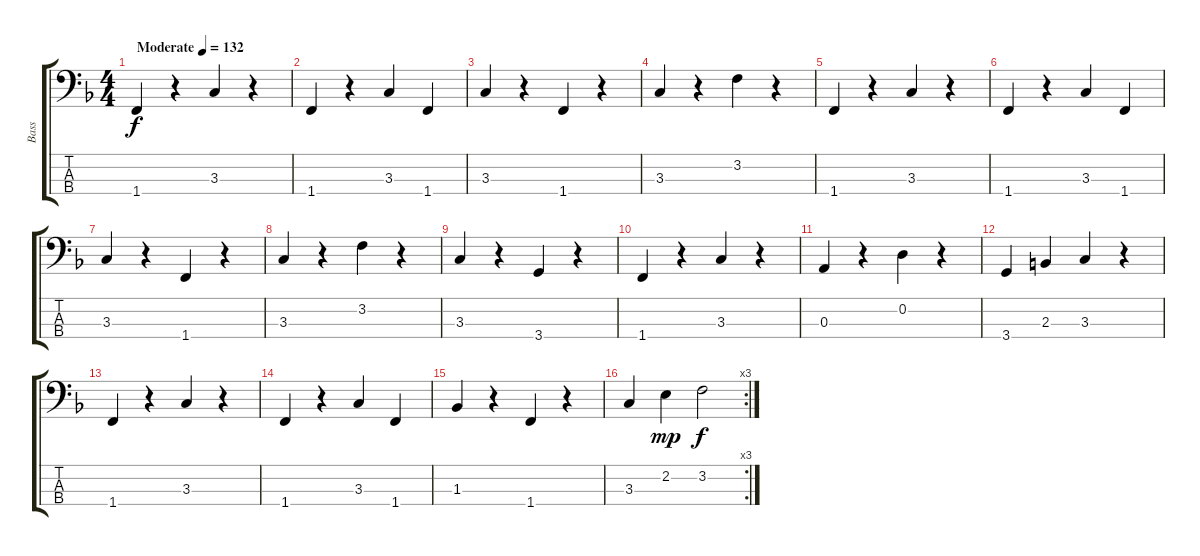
\track ("Bass" "Bass") {instrument electricbassfinger}
\staff {score tabs}
\tuning (G2 D2 A1 E1) {hide}
\ts (4 4)
\tempo (132 "Moderate")
\clef f4
\ks f
1.4.4{dy f instrument electricbassfinger} r.4 3.3.4 r.4 |
1.4.4 r.4 3.3.4 1.4.4 |
3.3.4 r.4 1.4.4 r.4 |
3.3.4 r.4 3.2.4 r.4 |
1.4.4 r.4 3.3.4 r.4 |
1.4.4 r.4 3.3.4 1.4.4 |
3.3.4 r.4 1.4.4 r.4 |
3.3.4 r.4 3.2.4 r.4 |
3.3.4 r.4 3.4.4 r.4 |
1.4.4 r.4 3.3.4 r.4 |
0.3.4 r.4 0.2.4 r.4 |
3.4.4 2.3.4 3.3.4 r.4 |
1.4.4 r.4 3.3.4 r.4 |
1.4.4 r.4 3.3.4 1.4.4 |
1.3.4 r.4 1.4.4 r.4 |
\rc 3
3.3.4 2.2.4{dy mp} 3.2.2{dy f}
